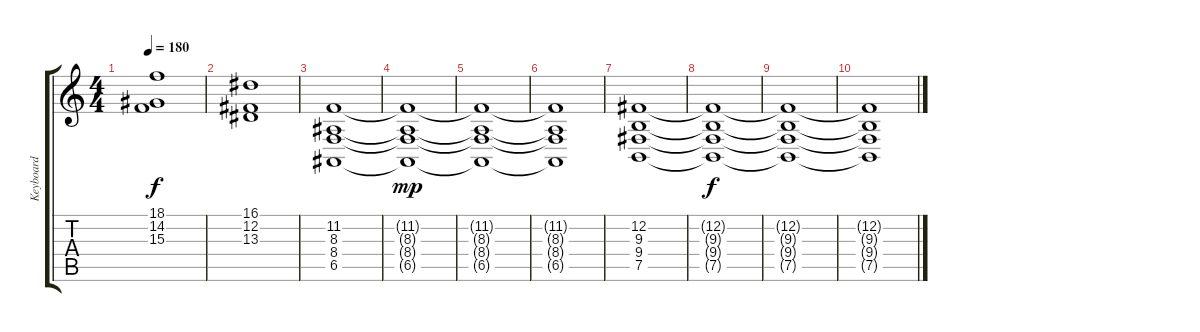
\track ("Keyboard" "Keyboard") {instrument pad4choir}
\staff {score tabs}
\tuning (B3 Gb3 D3 A2 E2 B1) {hide}
\ts (4 4)
\tempo 180
\clef g2
\ks c
(18.1 14.2 15.3).1{dy f} |
(16.1 12.2 13.3).1 |
(11.2 8.3 8.4 6.5).1 |
(11.2{t} 8.3{t} 8.4{t} 6.5{t}).1{dy mp} |
(11.2{t} 8.3{t} 8.4{t} 6.5{t}).1 |
(11.2{t} 8.3{t} 8.4{t} 6.5{t}).1 |
(12.2 9.3 9.4 7.5).1 |
(12.2{t} 9.3{t} 9.4{t} 7.5{t}).1{dy f} |
(12.2{t} 9.3{t} 9.4{t} 7.5{t}).1 |
(12.2{t} 9.3{t} 9.4{t} 7.5{t}).1
